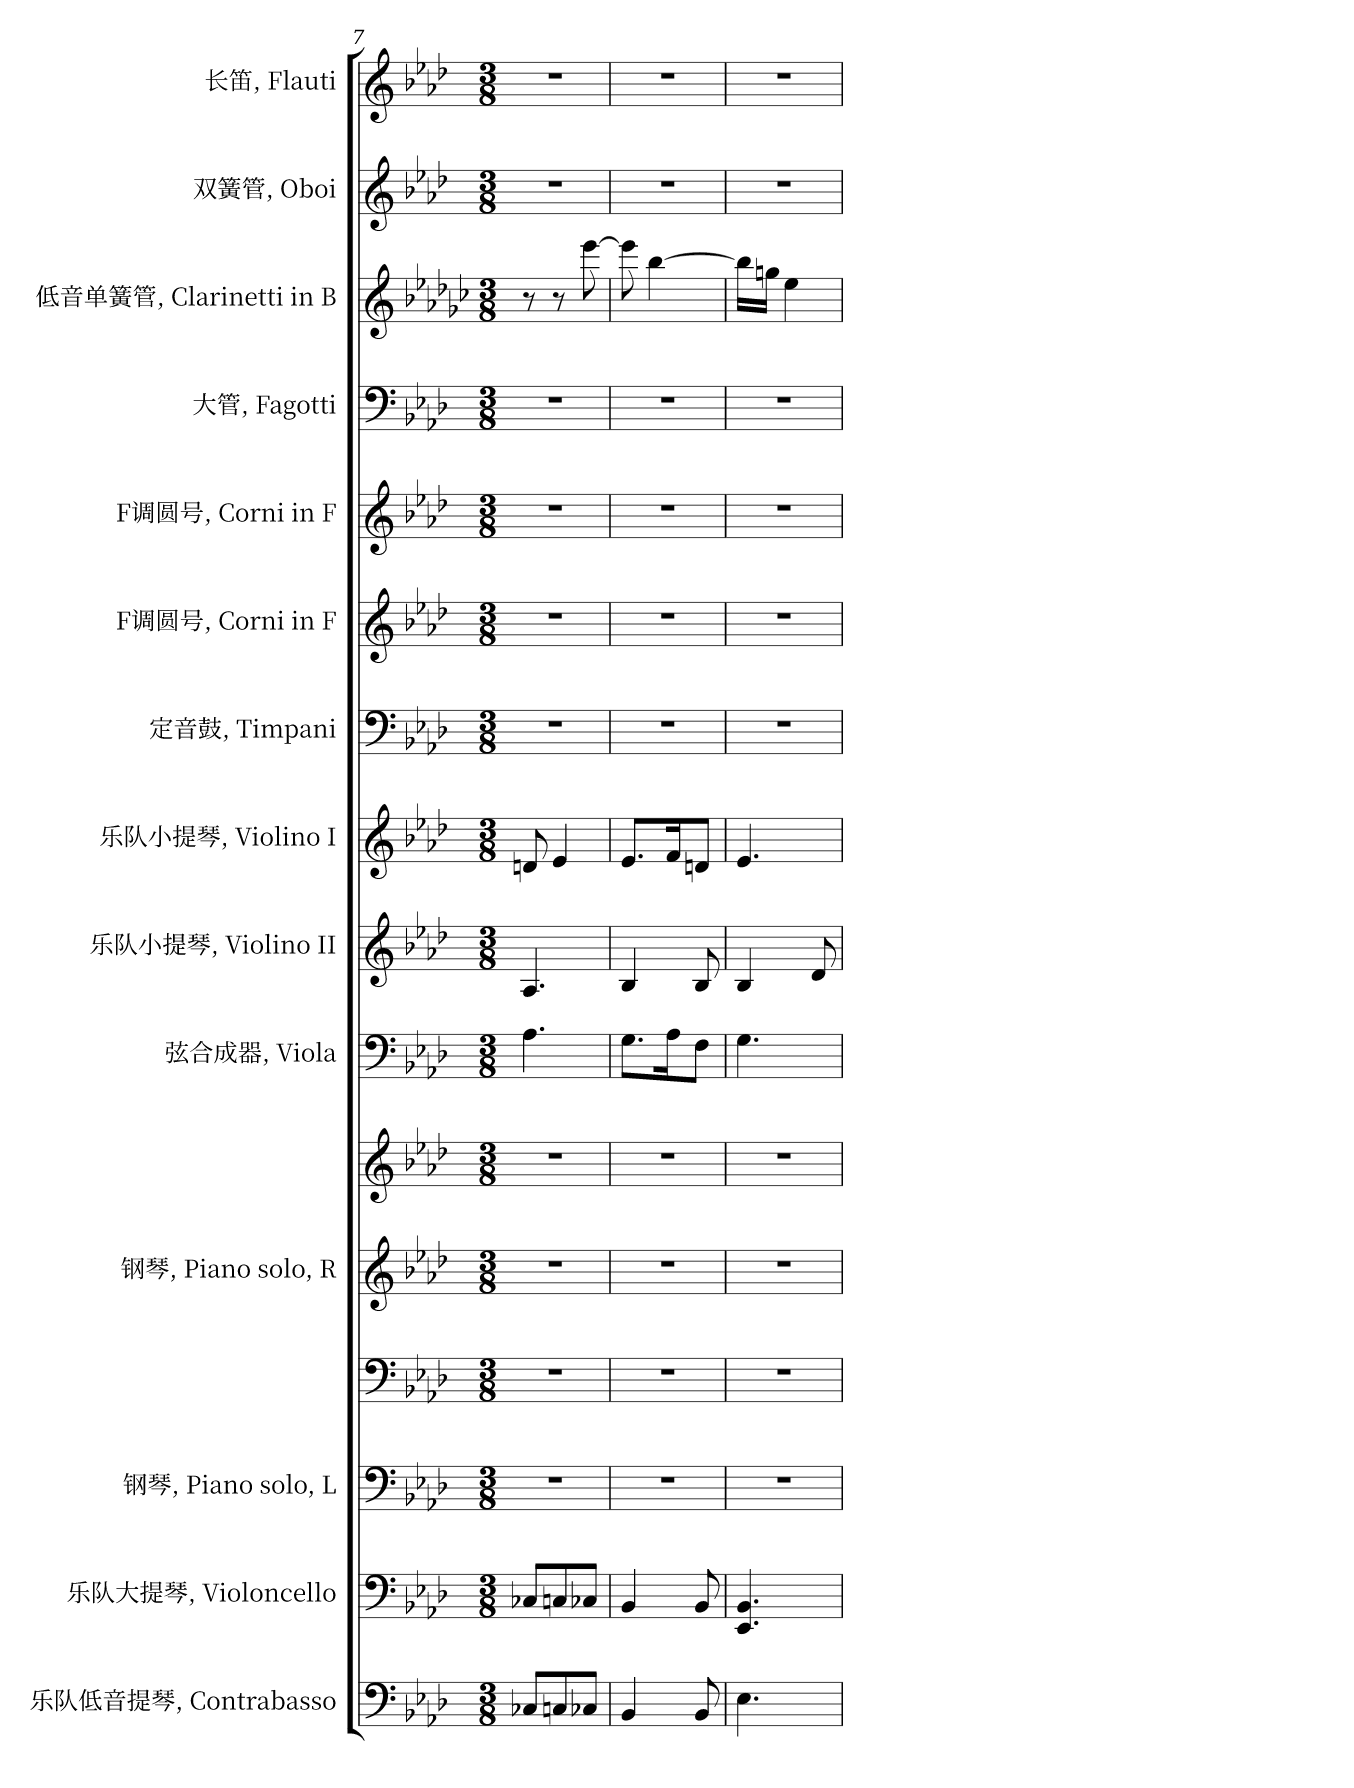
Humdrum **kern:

**kern	**kern	**kern	**kern	**kern	**kern	**kern	**kern	**kern	**kern	**kern	**kern	**kern	**kern	**kern	**kern
*part14	*part13	*part12	*part12	*part11	*part11	*part10	*part9	*part8	*part7	*part6	*part5	*part4	*part3	*part2	*part1
*staff16	*staff15	*staff14	*staff13	*staff12	*staff11	*staff10	*staff9	*staff8	*staff7	*staff6	*staff5	*staff4	*staff3	*staff2	*staff1
*I"乐队低音提琴, Contrabasso	*I"乐队大提琴, Violoncello	*I"钢琴, Piano solo, L	*	*I"钢琴, Piano solo, R	*	*I"弦合成器, Viola	*I"乐队小提琴, Violino II	*I"乐队小提琴, Violino I	*I"定音鼓, Timpani	*I"F调圆号, Corni in F	*I"F调圆号, Corni in F	*I"大管, Fagotti	*I"低音单簧管, Clarinetti in B	*I"双簧管, Oboi	*I"长笛, Flauti
*I'Cbs.	*	*I'Pno.	*	*I'Pno.	*	*	*	*	*I'Timp.	*	*	*	*	*I'Ob.	*I'Fl.
!!LO:PB:g=z
*clefF4	*clefF4	*clefF4	*clefF4	*clefG2	*clefG2	*clefF4	*clefG2	*clefG2	*clefF4	*clefG2	*clefG2	*clefF4	*clefG2	*clefG2	*clefG2
*ITrd7c12	*	*	*	*	*	*	*	*	*	*ITrd4c7	*ITrd4c7	*	*ITrd8c14	*	*
*k[b-e-a-d-]	*k[b-e-a-d-]	*k[b-e-a-d-]	*k[b-e-a-d-]	*k[b-e-a-d-]	*k[b-e-a-d-]	*k[b-e-a-d-]	*k[b-e-a-d-]	*k[b-e-a-d-]	*k[b-e-a-d-]	*k[b-e-a-d-g-]	*k[b-e-a-d-g-]	*k[b-e-a-d-]	*k[b-e-a-d-g-c-]	*k[b-e-a-d-]	*k[b-e-a-d-]
*M3/8	*M3/8	*M3/8	*M3/8	*M3/8	*M3/8	*M3/8	*M3/8	*M3/8	*M3/8	*M3/8	*M3/8	*M3/8	*M3/8	*M3/8	*M3/8
*MM25	*MM25	*MM25	*MM25	*MM25	*MM25	*MM25	*MM25	*MM25	*MM25	*MM25	*MM25	*MM25	*MM25	*MM25	*MM25
=7	=7	=7	=7	=7	=7	=7	=7	=7	=7	=7	=7	=7	=7	=7	=7
8CC-X/L	8C-X/L	4.r	4.r	4.r	4.r	4.A-\	4.A-/	8dn/	4.r	4.r	4.r	4.r	8r	4.r	4.r
8CCn/	8Cn/	.	.	.	.	.	.	4e-/	.	.	.	.	8r	.	.
8CC-X/J	8C-X/J	.	.	.	.	.	.	.	.	.	.	.	[8ee-\	.	.
=8	=8	=8	=8	=8	=8	=8	=8	=8	=8	=8	=8	=8	=8	=8	=8
*	*	*	*	*	*	*	*	*	*	*	*	*	*	*	*MM25
4BBB-/	4BB-/	4.r	4.r	4.r	4.r	8.G\L	4B-/	8.e-/L	4.r	4.r	4.r	4.r	8ee-\]	4.r	4.r
.	.	.	.	.	.	.	.	.	.	.	.	.	[4b-\	.	.
.	.	.	.	.	.	16A-\K	.	16f/K	.	.	.	.	.	.	.
8BBB-/	8BB-/	.	.	.	.	8F\J	8B-/	8dn/J	.	.	.	.	.	.	.
=9	=9	=9	=9	=9	=9	=9	=9	=9	=9	=9	=9	=9	=9	=9	=9
*	*	*	*	*	*	*	*	*	*	*	*	*	*	*	*MM24
4.EE-\	4.EE-/ 4.BB-/	4.r	4.r	4.r	4.r	4.G\	4B-/	4.e-/	4.r	4.r	4.r	4.r	16b-\LL]	4.r	4.r
.	.	.	.	.	.	.	.	.	.	.	.	.	16gn\JJ	.	.
.	.	.	.	.	.	.	.	.	.	.	.	.	4e-\	.	.
.	.	.	.	.	.	.	8d-/	.	.	.	.	.	.	.	.
=	=	=	=	=	=	=	=	=	=	=	=	=	=	=	=
*-	*-	*-	*-	*-	*-	*-	*-	*-	*-	*-	*-	*-	*-	*-	*-
